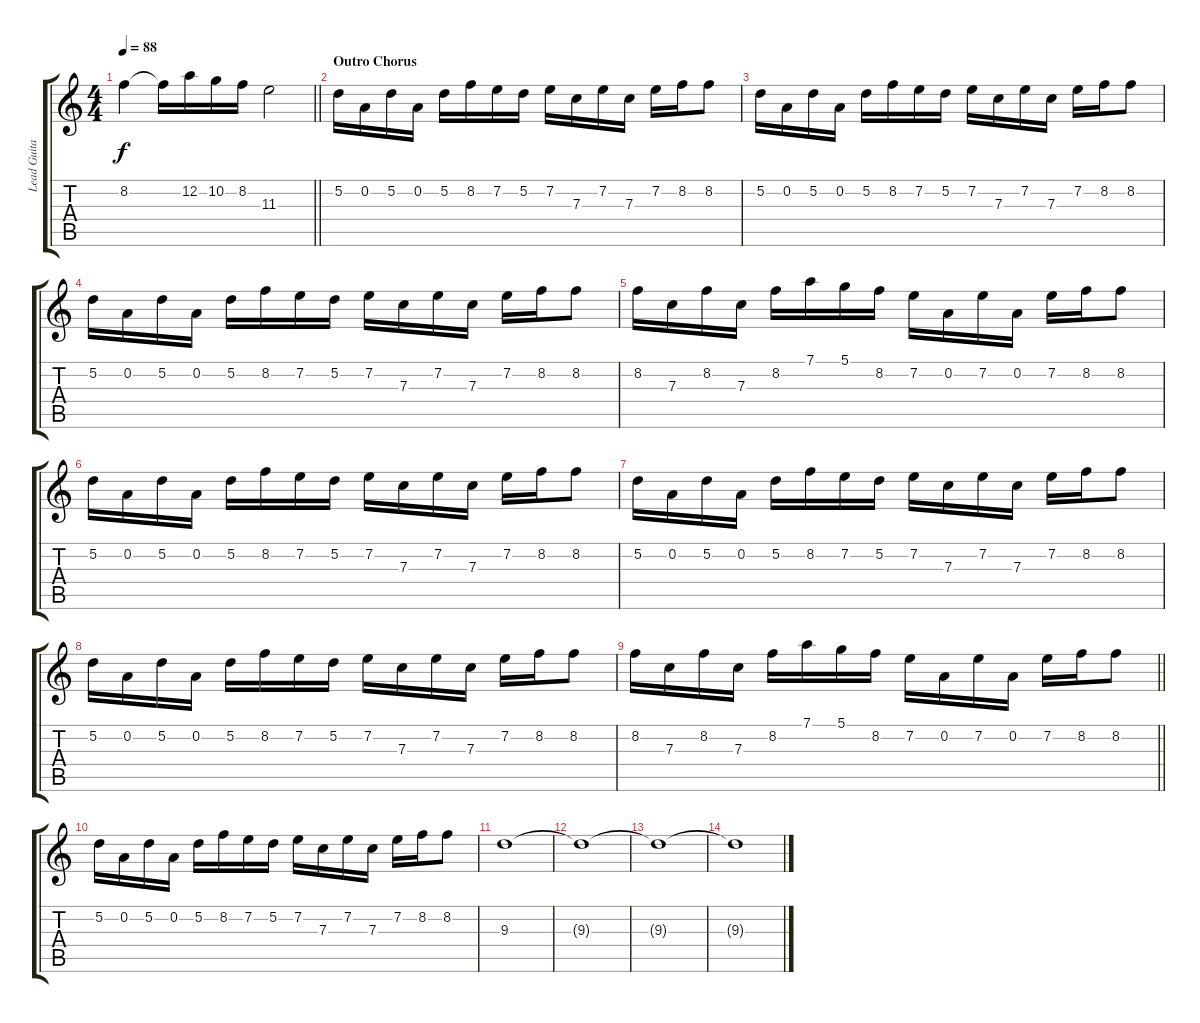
\track ("Lead Guitar 1" "Lead Guita") {instrument distortionguitar}
\staff {score tabs}
\tuning (D4 A3 F3 C3 G2 D2) {hide}
\ts (4 4)
\tempo 88
\clef g2
\barLineRight lightlight
\ks c
8.2.4{dy f volume 13 balance 8} 8.2{t}.16 12.2.16 10.2.16 8.2.16 11.3.2 |
\section ("" "Outro Chorus")
5.2.16 0.2.16 5.2.16 0.2.16 5.2.16 8.2.16 7.2.16 5.2.16 7.2.16 7.3.16 7.2.16 7.3.16 7.2.16 8.2.16 8.2.8 |
5.2.16 0.2.16 5.2.16 0.2.16 5.2.16 8.2.16 7.2.16 5.2.16 7.2.16 7.3.16 7.2.16 7.3.16 7.2.16 8.2.16 8.2.8 |
5.2.16 0.2.16 5.2.16 0.2.16 5.2.16 8.2.16 7.2.16 5.2.16 7.2.16 7.3.16 7.2.16 7.3.16 7.2.16 8.2.16 8.2.8 |
8.2.16 7.3.16 8.2.16 7.3.16 8.2.16 7.1.16 5.1.16 8.2.16 7.2.16 0.2.16 7.2.16 0.2.16 7.2.16 8.2.16 8.2.8 |
5.2.16 0.2.16 5.2.16 0.2.16 5.2.16 8.2.16 7.2.16 5.2.16 7.2.16 7.3.16 7.2.16 7.3.16 7.2.16 8.2.16 8.2.8 |
5.2.16 0.2.16 5.2.16 0.2.16 5.2.16 8.2.16 7.2.16 5.2.16 7.2.16 7.3.16 7.2.16 7.3.16 7.2.16 8.2.16 8.2.8 |
5.2.16 0.2.16 5.2.16 0.2.16 5.2.16 8.2.16 7.2.16 5.2.16 7.2.16 7.3.16 7.2.16 7.3.16 7.2.16 8.2.16 8.2.8 |
\barLineRight lightlight
8.2.16 7.3.16 8.2.16 7.3.16 8.2.16 7.1.16 5.1.16 8.2.16 7.2.16 0.2.16 7.2.16 0.2.16 7.2.16 8.2.16 8.2.8 |
5.2.16 0.2.16 5.2.16 0.2.16 5.2.16 8.2.16 7.2.16 5.2.16 7.2.16 7.3.16 7.2.16 7.3.16 7.2.16 8.2.16 8.2.8 |
9.3.1 |
9.3{t}.1{volume 4} |
9.3{t}.1 |
9.3{t}.1
